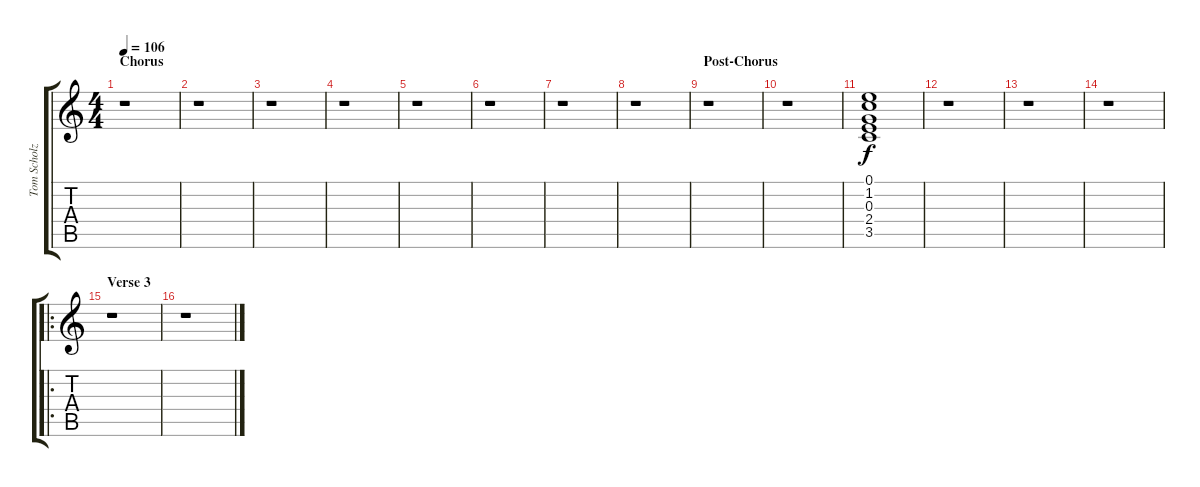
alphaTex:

\track ("Tom Scholz - Clean" "Tom Scholz") {instrument electricguitarjazz}
\staff {score tabs}
\tuning (E4 B3 G3 D3 A2 E2) {hide}
\ts (4 4)
\section ("" "Chorus")
\tempo 106
\clef g2
\ks c
r.1{dy f} |
r.1 |
r.1 |
r.1 |
r.1 |
r.1 |
r.1 |
r.1 |
\section ("" "Post-Chorus")
r.1 |
r.1 |
(0.1 1.2 0.3 2.4 3.5).1 |
r.1 |
r.1 |
r.1 |
\ro
\section ("" "Verse 3")
r.1 |
r.1
